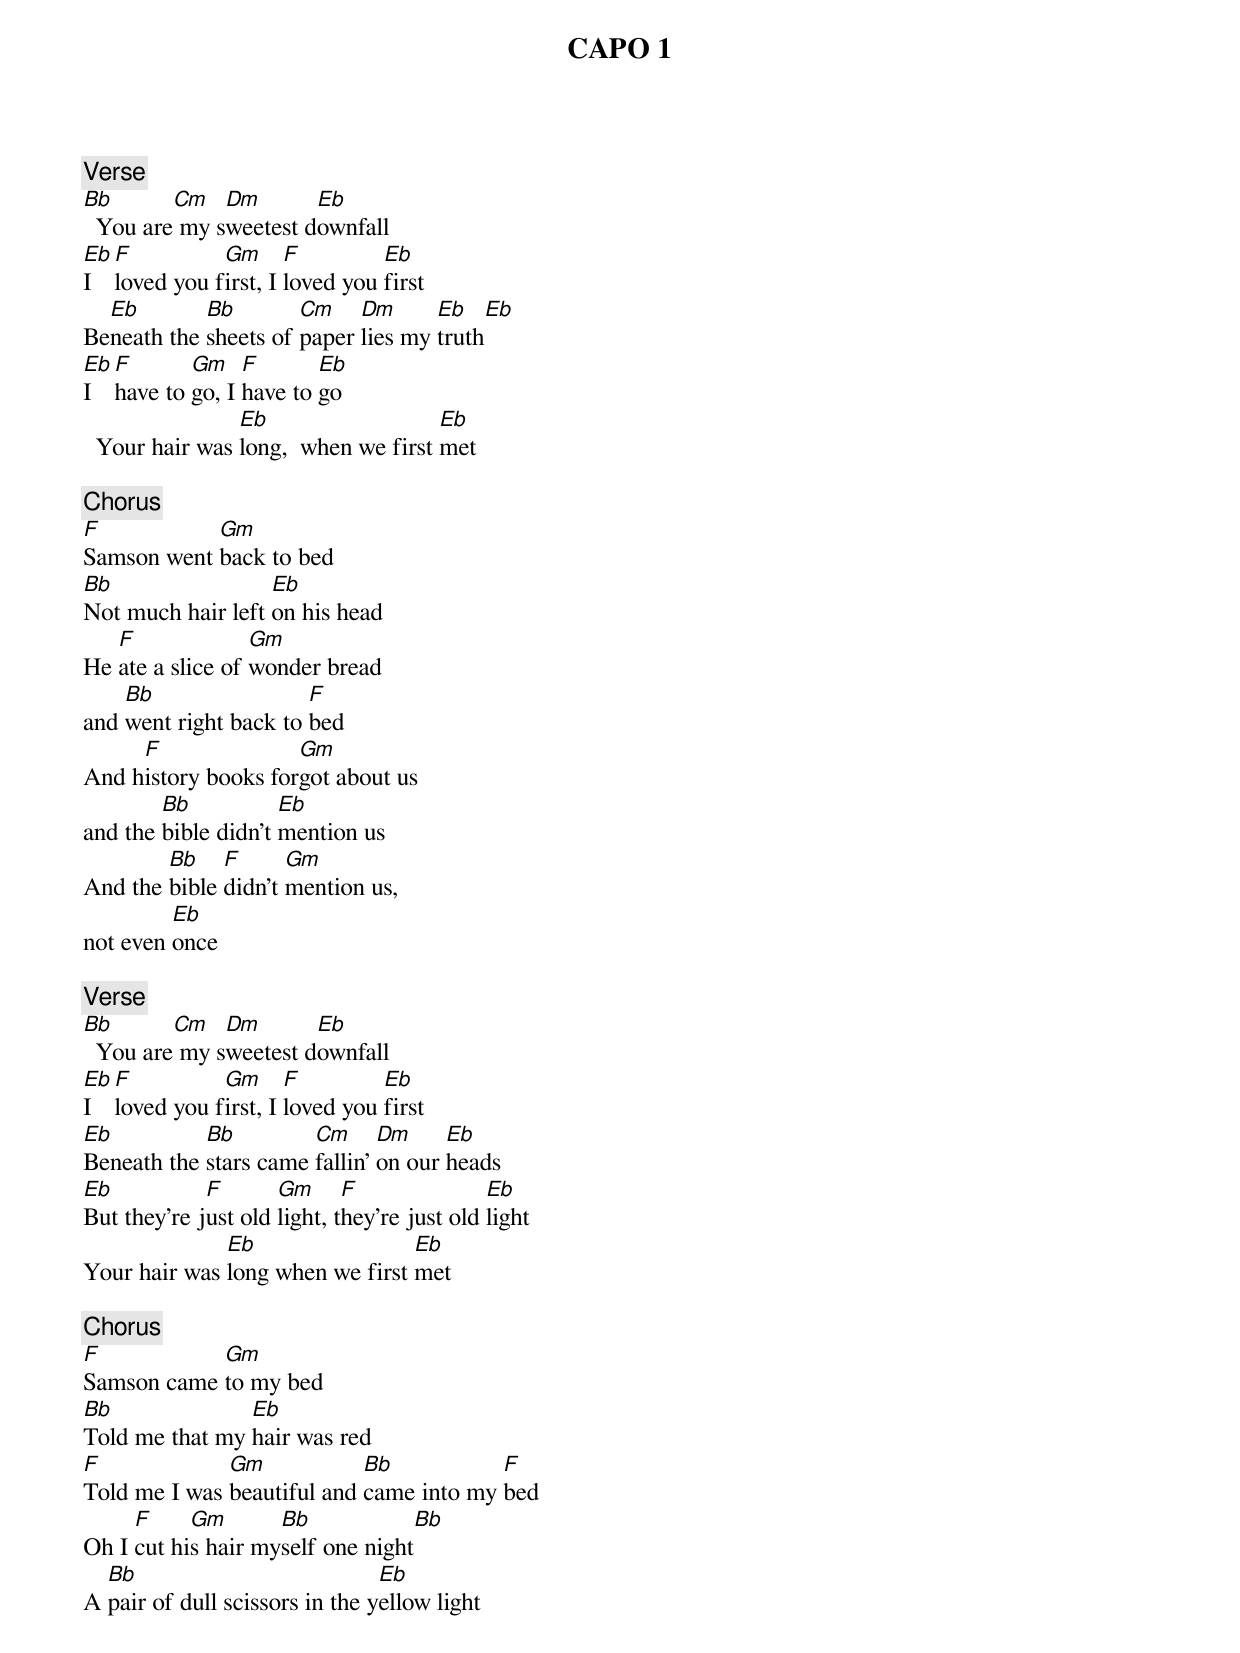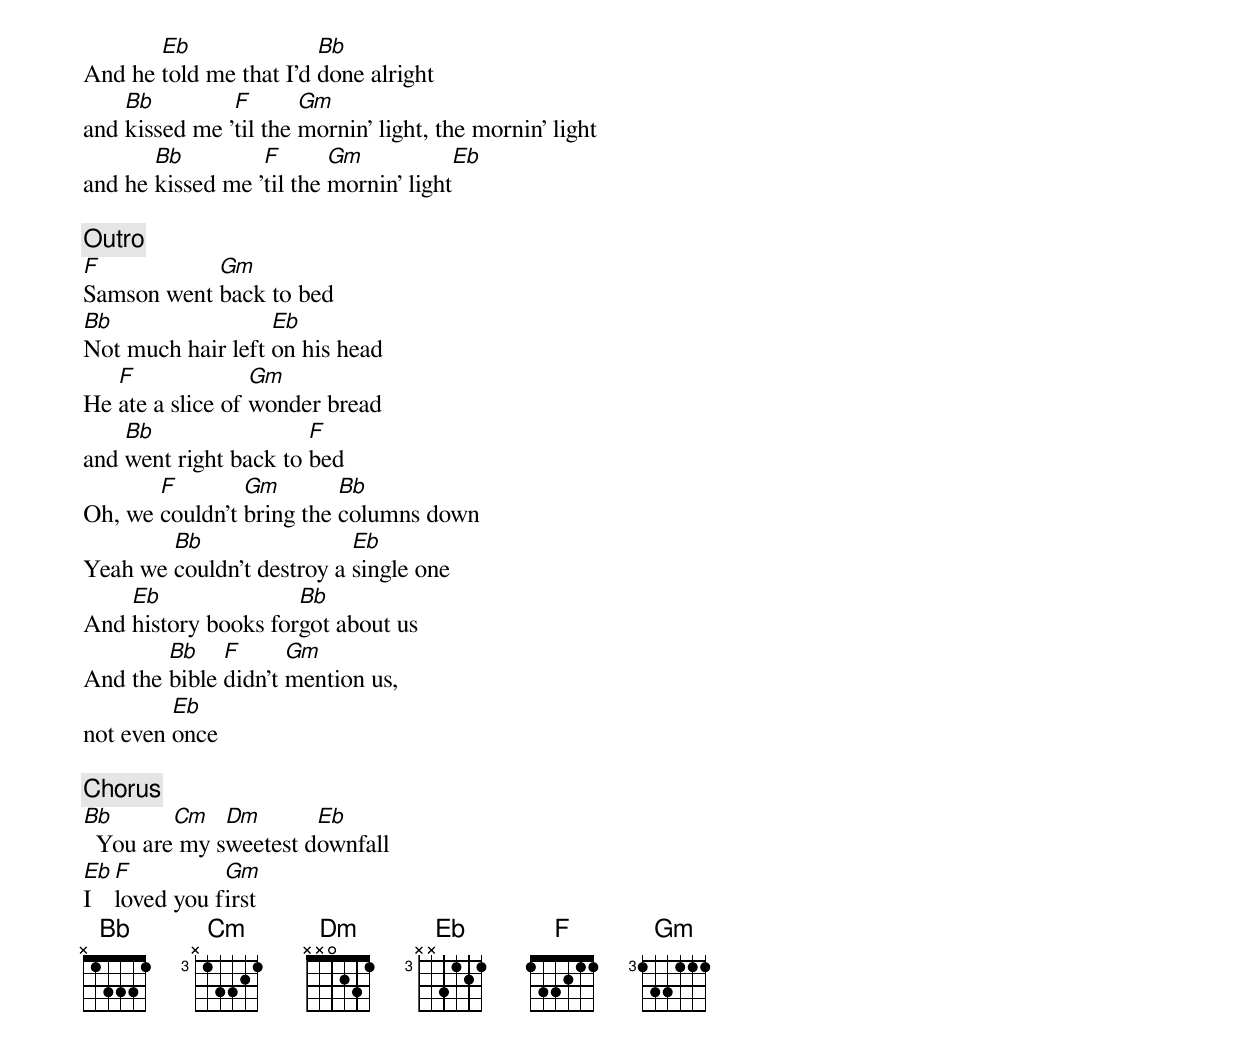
CAPO 1
[Verse]
Bb       Cm   Dm       Eb
  You are my sweetest downfall
Eb F          Gm      F         Eb
I  loved you first, I loved you first
  Eb        Bb        Cm    Dm      Eb   Eb
Beneath the sheets of paper lies my truth
Eb F       Gm    F       Eb
I  have to go, I have to go
                Eb                   Eb
  Your hair was long,  when we first met

[Chorus]
F           Gm
Samson went back to bed
Bb                 Eb
Not much hair left on his head
   F              Gm
He ate a slice of wonder bread
    Bb                 F
and went right back to bed
     F               Gm
And history books forgot about us
        Bb           Eb
and the bible didn't mention us
        Bb    F      Gm
And the bible didn't mention us,
         Eb
not even once

[Verse]
Bb       Cm   Dm       Eb
  You are my sweetest downfall
Eb F          Gm      F         Eb
I  loved you first, I loved you first
Eb          Bb         Cm      Dm     Eb
Beneath the stars came fallin' on our heads
Eb           F       Gm      F               Eb
But they're just old light, they're just old light
              Eb                 Eb
Your hair was long when we first met

[Chorus]
F           Gm
Samson came to my bed
Bb              Eb
Told me that my hair was red
F             Gm            Bb           F
Told me I was beautiful and came into my bed
     F     Gm       Bb                    Bb
Oh I cut his hair myself one night
  Bb                            Eb
A pair of dull scissors in the yellow light
       Eb               Bb
And he told me that I'd done alright
    Bb         F       Gm
and kissed me 'til the mornin' light, the mornin' light
       Bb         F       Gm            Eb
and he kissed me 'til the mornin' light

[Outro]
F           Gm
Samson went back to bed
Bb                 Eb
Not much hair left on his head
   F              Gm
He ate a slice of wonder bread
    Bb                 F
and went right back to bed
       F        Gm        Bb
Oh, we couldn't bring the columns down
        Bb                 Eb
Yeah we couldn't destroy a single one
    Eb               Bb
And history books forgot about us
        Bb    F      Gm
And the bible didn't mention us,
         Eb
not even once

[Chorus]
Bb       Cm   Dm       Eb
  You are my sweetest downfall
Eb F          Gm
I  loved you first
